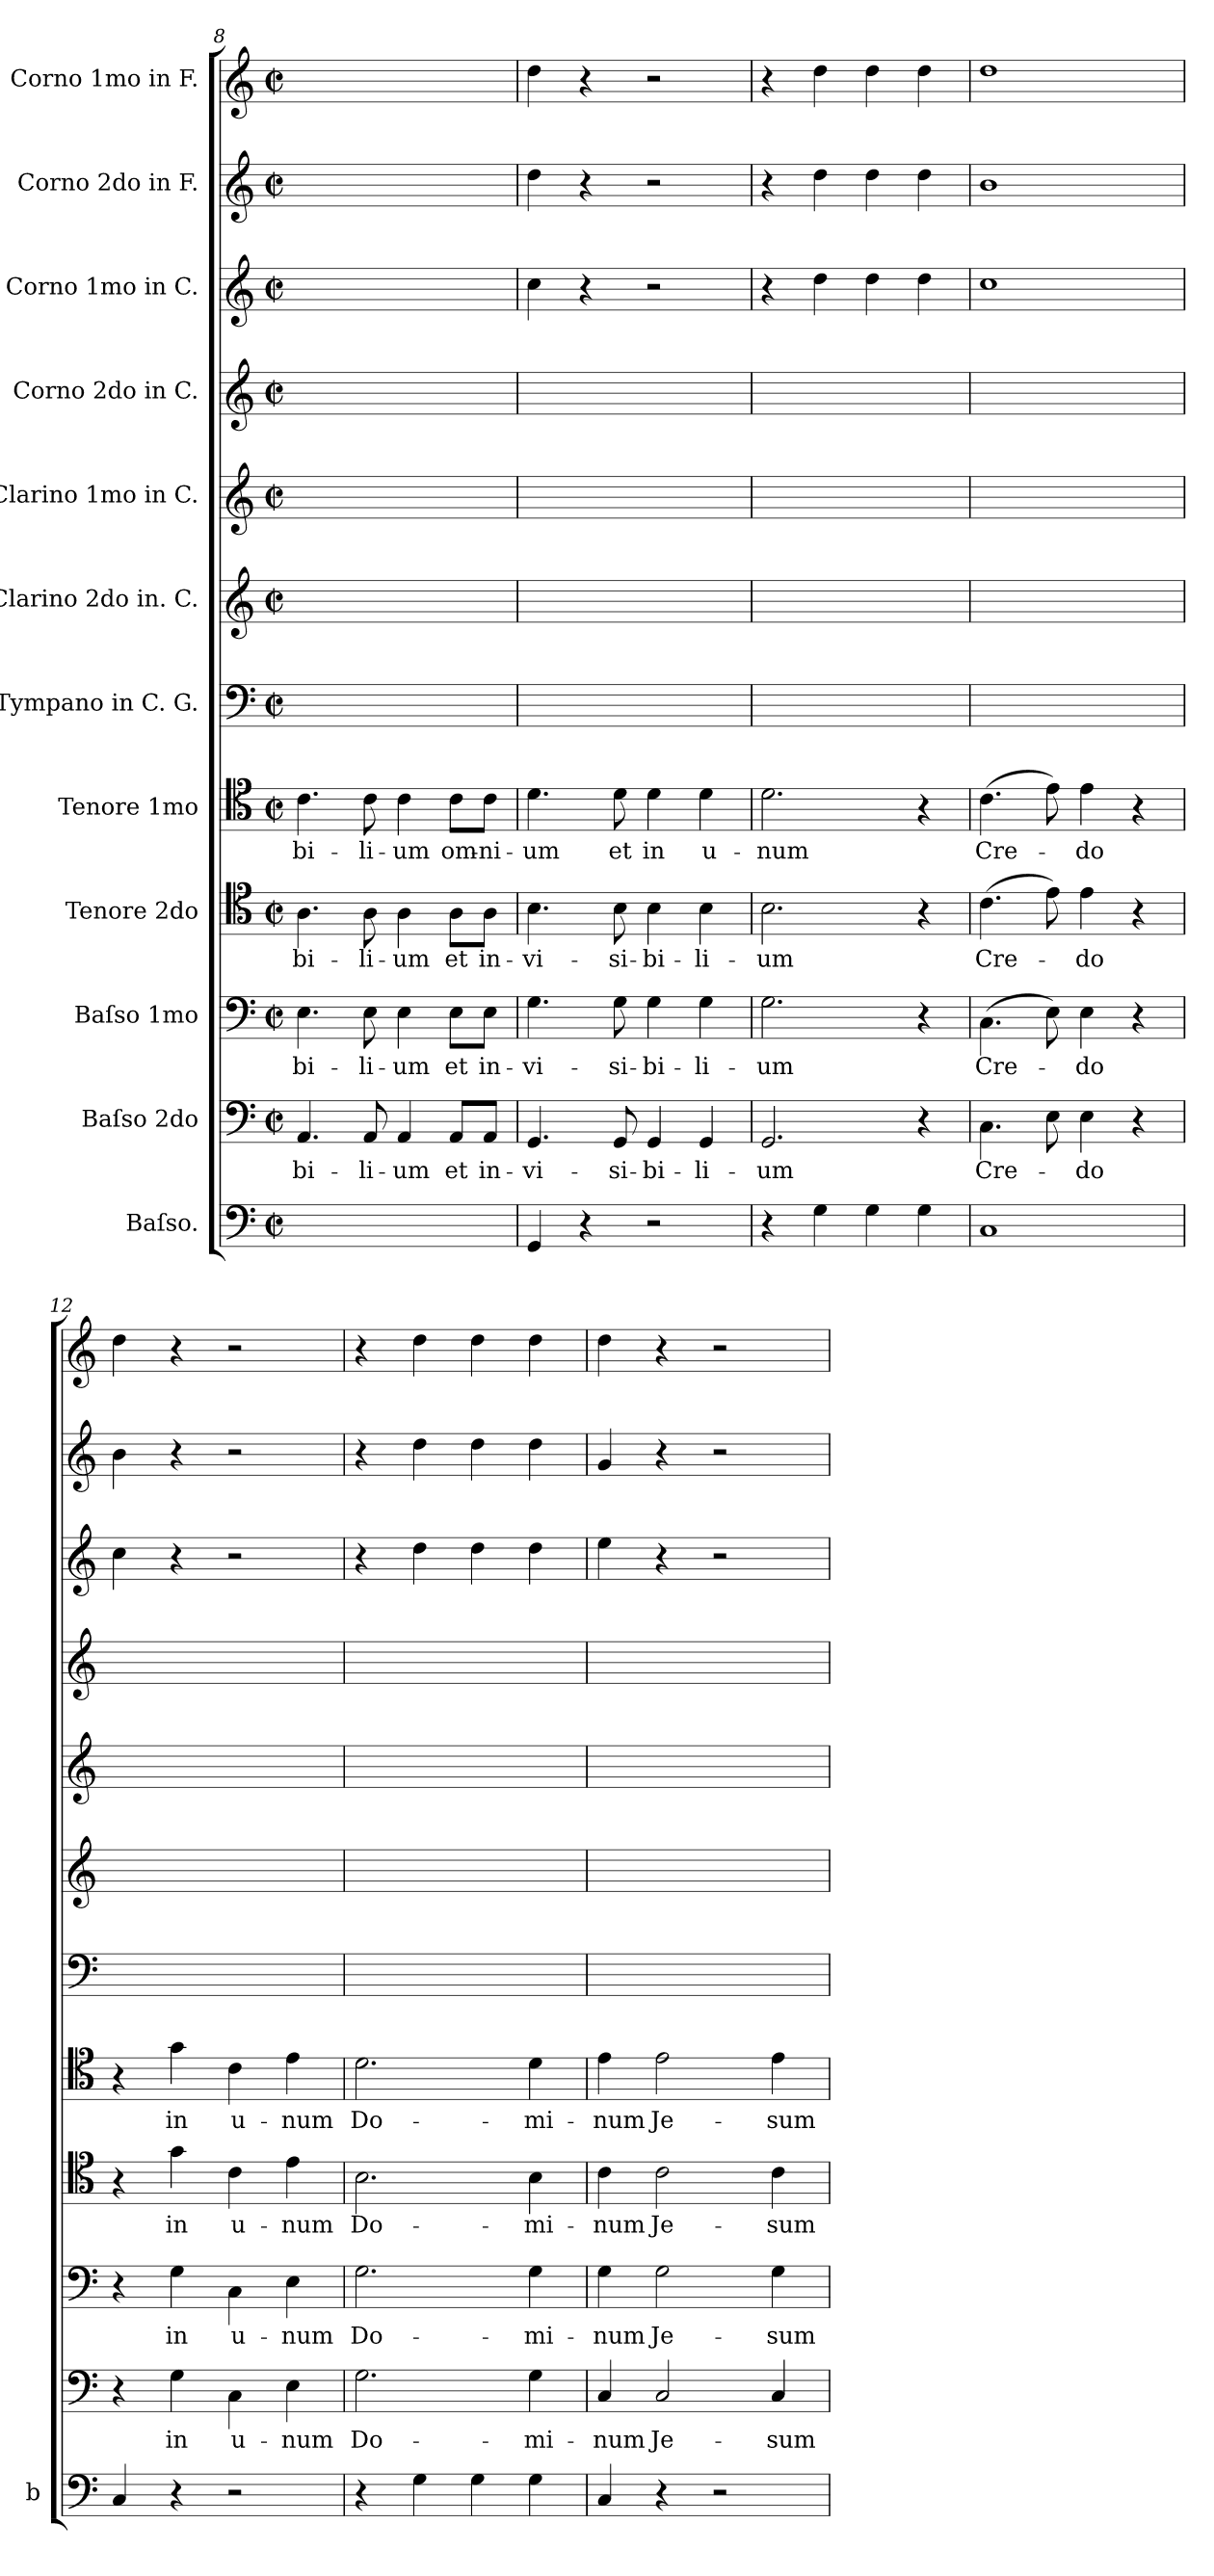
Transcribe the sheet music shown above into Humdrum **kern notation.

**kern	**kern	**text	**kern	**text	**kern	**text	**kern	**text	**kern	**kern	**kern	**kern	**kern	**kern	**kern
*part12	*part11	*part11	*part10	*part10	*part9	*part9	*part8	*part8	*part7	*part6	*part5	*part4	*part3	*part2	*part1
*staff12	*staff11	*staff11	*staff10	*staff10	*staff9	*staff9	*staff8	*staff8	*staff7	*staff6	*staff5	*staff4	*staff3	*staff2	*staff1
*I"Baſso.	*I"Baſso 2do	*	*I"Baſso 1mo	*	*I"Tenore 2do	*	*I"Tenore 1mo	*	*I"Tympano in C. G.	*I"Clarino 2do in. C.	*I"Clarino 1mo in C.	*I"Corno 2do in C.	*I"Corno 1mo in C.	*I"Corno 2do in F.	*I"Corno 1mo in F.
*I'b	*	*	*	*	*	*	*	*	*	*	*	*	*	*	*
*clefF4	*clefF4	*	*clefF4	*	*clefC4	*	*clefC4	*	*clefF4	*clefG2	*clefG2	*clefG2	*clefG2	*clefG2	*clefG2
*	*	*	*	*	*	*	*	*	*	*	*	*	*	*ITrd4c7	*ITrd4c7
*k[]	*k[]	*	*k[]	*	*k[]	*	*k[]	*	*k[]	*k[]	*k[]	*k[]	*k[]	*k[b-]	*k[b-]
*M2/2	*M2/2	*	*M2/2	*	*M2/2	*	*M2/2	*	*M2/2	*M2/2	*M2/2	*M2/2	*M2/2	*M2/2	*M2/2
*met(c|)	*met(c|)	*	*met(c|)	*	*met(c|)	*	*met(c|)	*	*met(c|)	*met(c|)	*met(c|)	*met(c|)	*met(c|)	*met(c|)	*met(c|)
=8	=8	=8	=8	=8	=8	=8	=8	=8	=8	=8	=8	=8	=8	=8	=8
1ryy	4.AA/	-bi-	4.E\	-bi-	4.A\	-bi-	4.c\	-bi-	1ryy	1ryy	1ryy	1ryy	1ryy	1ryy	1ryy
.	8AA/	-li-	8E\	-li-	8A\	-li-	8c\	-li-	.	.	.	.	.	.	.
.	4AA/	-um	4E\	-um	4A\	-um	4c\	-um	.	.	.	.	.	.	.
.	8AA/L	et	8E\L	et	8A\L	et	8c\L	om-	.	.	.	.	.	.	.
.	8AA/J	in-	8E\J	in-	8A\J	in-	8c\J	-ni-	.	.	.	.	.	.	.
=9	=9	=9	=9	=9	=9	=9	=9	=9	=9	=9	=9	=9	=9	=9	=9
4GG/	4.GG/	-vi-	4.G\	-vi-	4.B\	-vi-	4.d\	-um	1ryy	1ryy	1ryy	1ryy	4cc\	4g\	4g\
4r	.	.	.	.	.	.	.	.	.	.	.	.	4r	4r	4r
.	8GG/	-si-	8G\	-si-	8B\	-si-	8d\	et	.	.	.	.	.	.	.
2r	4GG/	-bi-	4G\	-bi-	4B\	-bi-	4d\	in	.	.	.	.	2r	2r	2r
.	4GG/	-li-	4G\	-li-	4B\	-li-	4d\	u-	.	.	.	.	.	.	.
=10	=10	=10	=10	=10	=10	=10	=10	=10	=10	=10	=10	=10	=10	=10	=10
4r	2.GG/	-um	2.G\	-um	2.B\	-um	2.d\	-num	1ryy	1ryy	1ryy	1ryy	4r	4r	4r
4G\	.	.	.	.	.	.	.	.	.	.	.	.	4dd\	4g\	4g\
4G\	.	.	.	.	.	.	.	.	.	.	.	.	4dd\	4g\	4g\
4G\	4r	.	4r	.	4r	.	4r	.	.	.	.	.	4dd\	4g\	4g\
=11	=11	=11	=11	=11	=11	=11	=11	=11	=11	=11	=11	=11	=11	=11	=11
1C	4.C\	Cre-	(4.C\	Cre-	(4.c\	Cre-	(4.c\	Cre-	1ryy	1ryy	1ryy	1ryy	1cc	1e	1g
.	8E\	.	8E\)	.	8e\)	.	8e\)	.	.	.	.	.	.	.	.
.	4E\	-do	4E\	-do	4e\	-do	4e\	-do	.	.	.	.	.	.	.
.	4r	.	4r	.	4r	.	4r	.	.	.	.	.	.	.	.
=12	=12	=12	=12	=12	=12	=12	=12	=12	=12	=12	=12	=12	=12	=12	=12
4C/	4r	.	4r	.	4r	.	4r	.	1ryy	1ryy	1ryy	1ryy	4cc\	4e\	4g\
4r	4G\	in	4G\	in	4g\	in	4g\	in	.	.	.	.	4r	4r	4r
2r	4C\	u-	4C\	u-	4c\	u-	4c\	u-	.	.	.	.	2r	2r	2r
.	4E\	-num	4E\	-num	4e\	-num	4e\	-num	.	.	.	.	.	.	.
=13	=13	=13	=13	=13	=13	=13	=13	=13	=13	=13	=13	=13	=13	=13	=13
4r	2.G\	Do-	2.G\	Do-	2.B\	Do-	2.d\	Do-	1ryy	1ryy	1ryy	1ryy	4r	4r	4r
4G\	.	.	.	.	.	.	.	.	.	.	.	.	4dd\	4g\	4g\
4G\	.	.	.	.	.	.	.	.	.	.	.	.	4dd\	4g\	4g\
4G\	4G\	-mi-	4G\	-mi-	4B\	-mi-	4d\	-mi-	.	.	.	.	4dd\	4g\	4g\
=14	=14	=14	=14	=14	=14	=14	=14	=14	=14	=14	=14	=14	=14	=14	=14
4C/	4C/	-num	4G\	-num	4c\	-num	4e\	-num	1ryy	1ryy	1ryy	1ryy	4ee\	4c/	4g\
4r	2C/	Je-	2G\	Je-	2c\	Je-	2e\	Je-	.	.	.	.	4r	4r	4r
2r	.	.	.	.	.	.	.	.	.	.	.	.	2r	2r	2r
.	4C/	-sum	4G\	-sum	4c\	-sum	4e\	-sum	.	.	.	.	.	.	.
=	=	=	=	=	=	=	=	=	=	=	=	=	=	=	=
*-	*-	*-	*-	*-	*-	*-	*-	*-	*-	*-	*-	*-	*-	*-	*-
